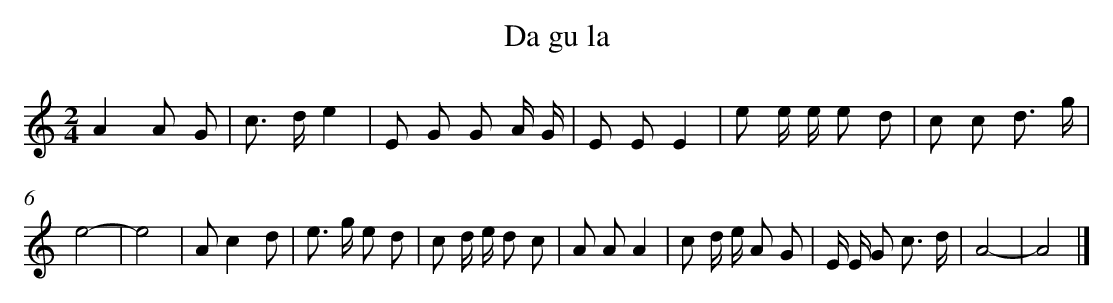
X:1
T: Da gu la
L: 1/8
M: 2/4
K: C
A2A G [I:setbarnb 1]|
c> de2 |
E G G A/ G/ |
E EE2 |
e e/ e/ e d |
c c d3/ g/ |
e4- |
e4 |
Ac2d |
e> g e d |
c d/ e/ d c |
A AA2 |
c d/ e/ A G |
E/ E/ G c3/ d/ |
A4- |
A4 |]
